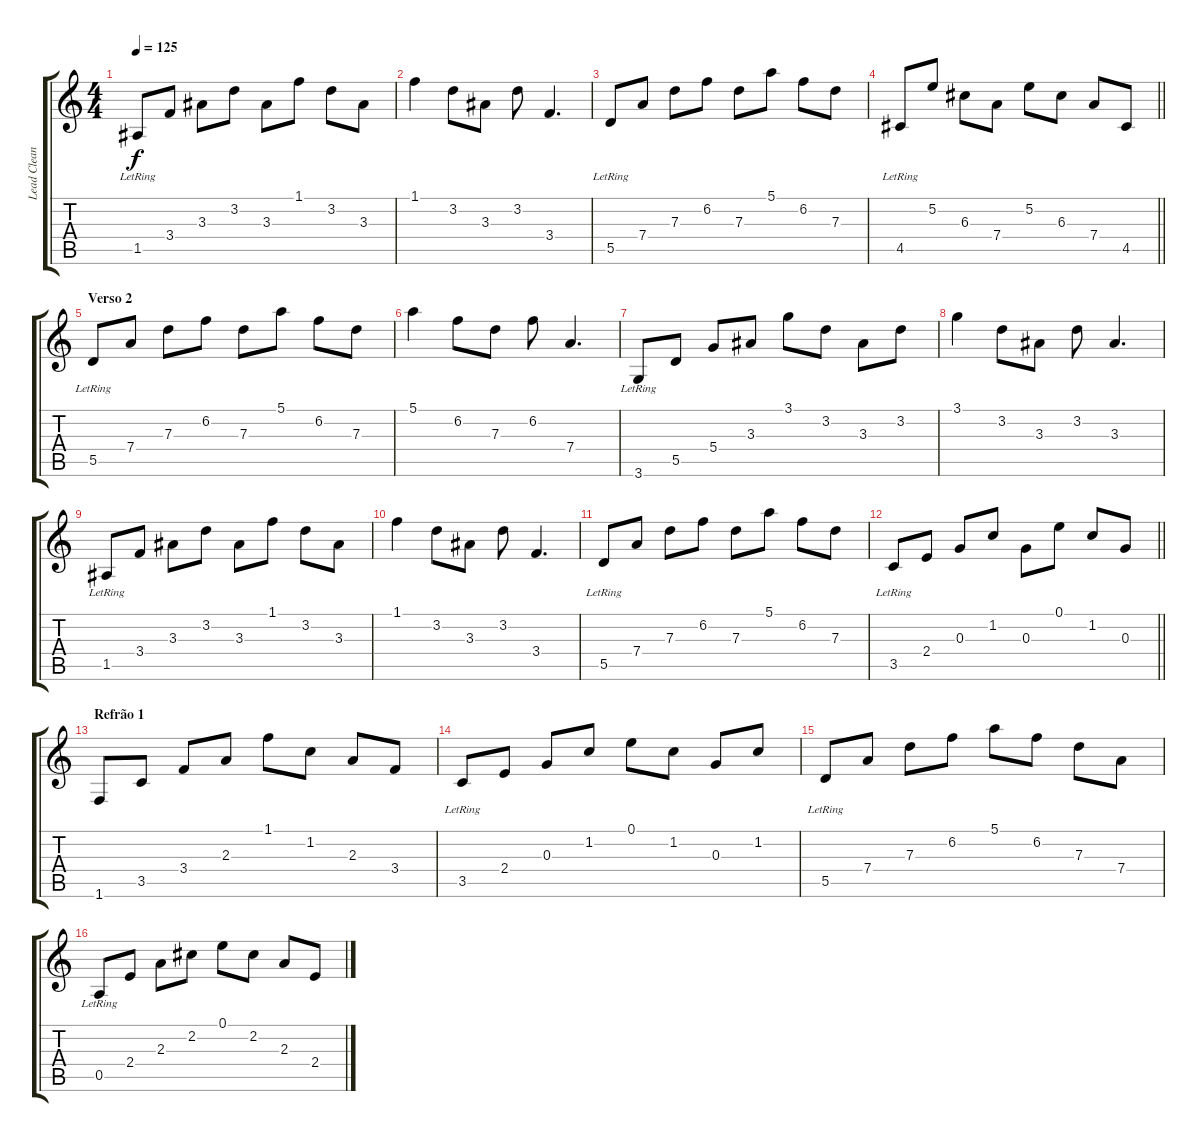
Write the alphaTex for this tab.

\track ("Lead Clean Guitar" "Lead Clean") {instrument acousticguitarnylon}
\staff {score tabs}
\tuning (E4 B3 G3 D3 A2 E2) {hide}
\ts (4 4)
\tempo 125
\clef g2
\ks c
1.5{lr}.8{dy f} 3.4.8 3.3.8 3.2.8 3.3.8 1.1.8 3.2.8 3.3.8 |
1.1.4 3.2.8 3.3.8 3.2.8 3.4.4{d} |
5.5{lr}.8 7.4.8 7.3.8 6.2.8 7.3.8 5.1.8 6.2.8 7.3.8 |
\barLineRight lightlight
4.5{lr}.8 5.2.8 6.3.8 7.4.8 5.2.8 6.3.8 7.4.8 4.5.8 |
\section ("" "Verso 2")
5.5{lr}.8 7.4.8 7.3.8 6.2.8 7.3.8 5.1.8 6.2.8 7.3.8 |
5.1.4 6.2.8 7.3.8 6.2.8 7.4.4{d} |
3.6{lr}.8 5.5.8 5.4.8 3.3.8 3.1.8 3.2.8 3.3.8 3.2.8 |
3.1.4 3.2.8 3.3.8 3.2.8 3.3.4{d} |
1.5{lr}.8 3.4.8 3.3.8 3.2.8 3.3.8 1.1.8 3.2.8 3.3.8 |
1.1.4 3.2.8 3.3.8 3.2.8 3.4.4{d} |
5.5{lr}.8 7.4.8 7.3.8 6.2.8 7.3.8 5.1.8 6.2.8 7.3.8 |
\barLineRight lightlight
3.5{lr}.8 2.4.8 0.3.8 1.2.8 0.3.8 0.1.8 1.2.8 0.3.8 |
\section ("" "Refrão 1")
1.6.8 3.5.8 3.4.8 2.3.8 1.1.8 1.2.8 2.3.8 3.4.8 |
3.5{lr}.8 2.4.8 0.3.8 1.2.8 0.1.8 1.2.8 0.3.8 1.2.8 |
5.5{lr}.8 7.4.8 7.3.8 6.2.8 5.1.8 6.2.8 7.3.8 7.4.8 |
0.5{lr}.8 2.4.8 2.3.8 2.2.8 0.1.8 2.2.8 2.3.8 2.4.8
